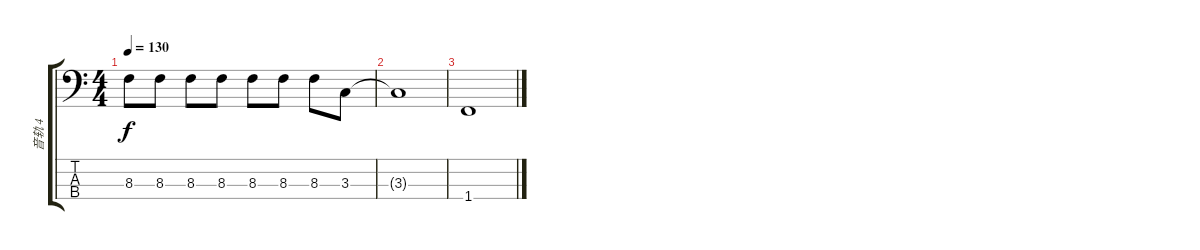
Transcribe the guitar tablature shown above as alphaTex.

\track ("音轨 4" "音轨 4") {instrument electricbassfinger}
\staff {score tabs}
\tuning (G2 D2 A1 E1) {hide}
\ts (4 4)
\tempo 130
\clef f4
\ks c
8.3.8{dy f} 8.3.8 8.3.8 8.3.8 8.3.8 8.3.8 8.3.8 3.3.8 |
3.3{t}.1 |
1.4.1
